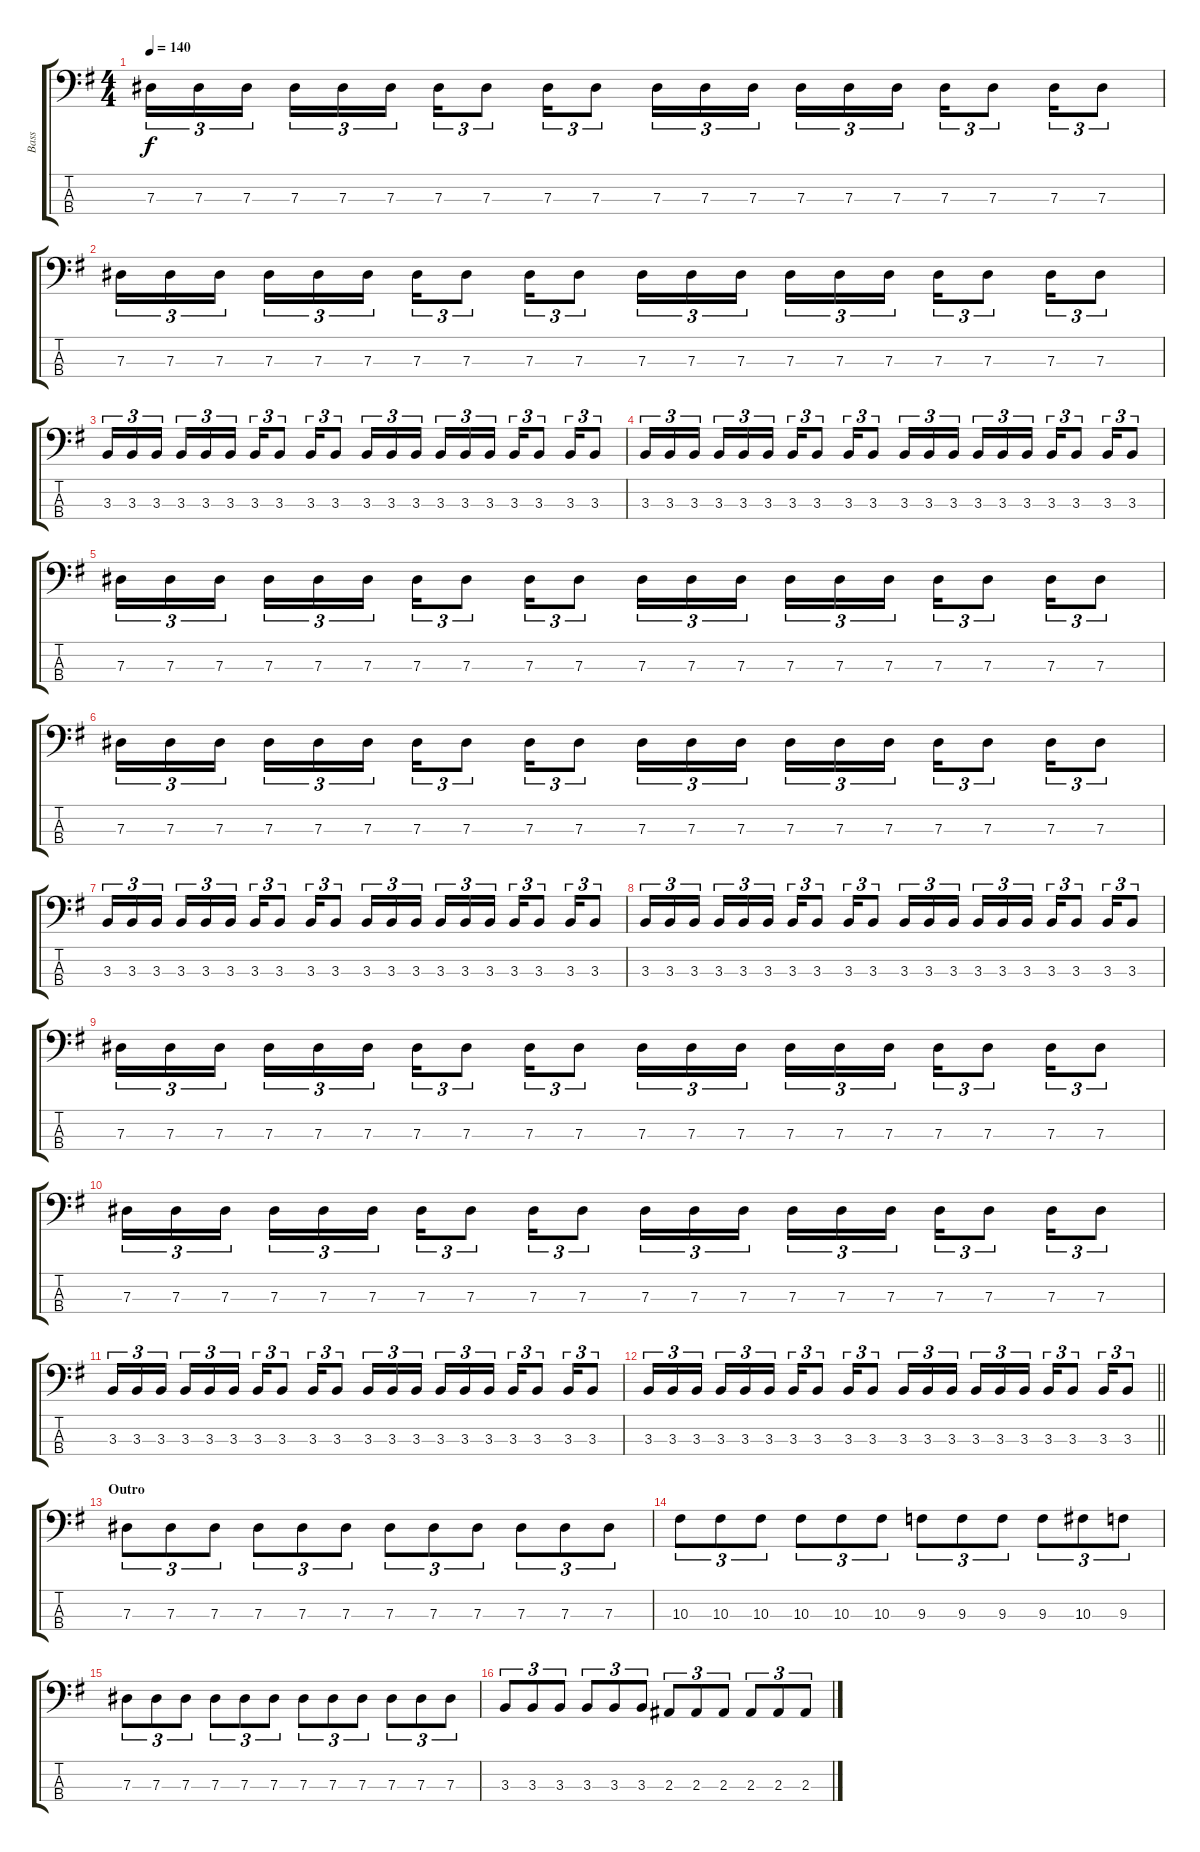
\track ("Bass" "Bass") {instrument electricbassfinger}
\staff {score tabs}
\tuning (Gb2 Db2 Ab1 Eb1) {hide}
\ts (4 4)
\tempo 140
\clef f4
\ks eminor
7.3.16{tu (3 2) dy f} 7.3.16{tu (3 2)} 7.3.16{tu (3 2) beam splitsecondary} 7.3.16{tu (3 2)} 7.3.16{tu (3 2)} 7.3.16{tu (3 2)} 7.3.16{tu (3 2)} 7.3.8{tu (3 2)} 7.3.16{tu (3 2)} 7.3.8{tu (3 2)} 7.3.16{tu (3 2)} 7.3.16{tu (3 2)} 7.3.16{tu (3 2) beam splitsecondary} 7.3.16{tu (3 2)} 7.3.16{tu (3 2)} 7.3.16{tu (3 2)} 7.3.16{tu (3 2)} 7.3.8{tu (3 2)} 7.3.16{tu (3 2)} 7.3.8{tu (3 2)} |
7.3.16{tu (3 2)} 7.3.16{tu (3 2)} 7.3.16{tu (3 2) beam splitsecondary} 7.3.16{tu (3 2)} 7.3.16{tu (3 2)} 7.3.16{tu (3 2)} 7.3.16{tu (3 2)} 7.3.8{tu (3 2)} 7.3.16{tu (3 2)} 7.3.8{tu (3 2)} 7.3.16{tu (3 2)} 7.3.16{tu (3 2)} 7.3.16{tu (3 2) beam splitsecondary} 7.3.16{tu (3 2)} 7.3.16{tu (3 2)} 7.3.16{tu (3 2)} 7.3.16{tu (3 2)} 7.3.8{tu (3 2)} 7.3.16{tu (3 2)} 7.3.8{tu (3 2)} |
3.3.16{tu (3 2)} 3.3.16{tu (3 2)} 3.3.16{tu (3 2) beam splitsecondary} 3.3.16{tu (3 2)} 3.3.16{tu (3 2)} 3.3.16{tu (3 2)} 3.3.16{tu (3 2)} 3.3.8{tu (3 2)} 3.3.16{tu (3 2)} 3.3.8{tu (3 2)} 3.3.16{tu (3 2)} 3.3.16{tu (3 2)} 3.3.16{tu (3 2) beam splitsecondary} 3.3.16{tu (3 2)} 3.3.16{tu (3 2)} 3.3.16{tu (3 2)} 3.3.16{tu (3 2)} 3.3.8{tu (3 2)} 3.3.16{tu (3 2)} 3.3.8{tu (3 2)} |
3.3.16{tu (3 2)} 3.3.16{tu (3 2)} 3.3.16{tu (3 2) beam splitsecondary} 3.3.16{tu (3 2)} 3.3.16{tu (3 2)} 3.3.16{tu (3 2)} 3.3.16{tu (3 2)} 3.3.8{tu (3 2)} 3.3.16{tu (3 2)} 3.3.8{tu (3 2)} 3.3.16{tu (3 2)} 3.3.16{tu (3 2)} 3.3.16{tu (3 2) beam splitsecondary} 3.3.16{tu (3 2)} 3.3.16{tu (3 2)} 3.3.16{tu (3 2)} 3.3.16{tu (3 2)} 3.3.8{tu (3 2)} 3.3.16{tu (3 2)} 3.3.8{tu (3 2)} |
7.3.16{tu (3 2)} 7.3.16{tu (3 2)} 7.3.16{tu (3 2) beam splitsecondary} 7.3.16{tu (3 2)} 7.3.16{tu (3 2)} 7.3.16{tu (3 2)} 7.3.16{tu (3 2)} 7.3.8{tu (3 2)} 7.3.16{tu (3 2)} 7.3.8{tu (3 2)} 7.3.16{tu (3 2)} 7.3.16{tu (3 2)} 7.3.16{tu (3 2) beam splitsecondary} 7.3.16{tu (3 2)} 7.3.16{tu (3 2)} 7.3.16{tu (3 2)} 7.3.16{tu (3 2)} 7.3.8{tu (3 2)} 7.3.16{tu (3 2)} 7.3.8{tu (3 2)} |
7.3.16{tu (3 2)} 7.3.16{tu (3 2)} 7.3.16{tu (3 2) beam splitsecondary} 7.3.16{tu (3 2)} 7.3.16{tu (3 2)} 7.3.16{tu (3 2)} 7.3.16{tu (3 2)} 7.3.8{tu (3 2)} 7.3.16{tu (3 2)} 7.3.8{tu (3 2)} 7.3.16{tu (3 2)} 7.3.16{tu (3 2)} 7.3.16{tu (3 2) beam splitsecondary} 7.3.16{tu (3 2)} 7.3.16{tu (3 2)} 7.3.16{tu (3 2)} 7.3.16{tu (3 2)} 7.3.8{tu (3 2)} 7.3.16{tu (3 2)} 7.3.8{tu (3 2)} |
3.3.16{tu (3 2)} 3.3.16{tu (3 2)} 3.3.16{tu (3 2) beam splitsecondary} 3.3.16{tu (3 2)} 3.3.16{tu (3 2)} 3.3.16{tu (3 2)} 3.3.16{tu (3 2)} 3.3.8{tu (3 2)} 3.3.16{tu (3 2)} 3.3.8{tu (3 2)} 3.3.16{tu (3 2)} 3.3.16{tu (3 2)} 3.3.16{tu (3 2) beam splitsecondary} 3.3.16{tu (3 2)} 3.3.16{tu (3 2)} 3.3.16{tu (3 2)} 3.3.16{tu (3 2)} 3.3.8{tu (3 2)} 3.3.16{tu (3 2)} 3.3.8{tu (3 2)} |
3.3.16{tu (3 2)} 3.3.16{tu (3 2)} 3.3.16{tu (3 2) beam splitsecondary} 3.3.16{tu (3 2)} 3.3.16{tu (3 2)} 3.3.16{tu (3 2)} 3.3.16{tu (3 2)} 3.3.8{tu (3 2)} 3.3.16{tu (3 2)} 3.3.8{tu (3 2)} 3.3.16{tu (3 2)} 3.3.16{tu (3 2)} 3.3.16{tu (3 2) beam splitsecondary} 3.3.16{tu (3 2)} 3.3.16{tu (3 2)} 3.3.16{tu (3 2)} 3.3.16{tu (3 2)} 3.3.8{tu (3 2)} 3.3.16{tu (3 2)} 3.3.8{tu (3 2)} |
7.3.16{tu (3 2)} 7.3.16{tu (3 2)} 7.3.16{tu (3 2) beam splitsecondary} 7.3.16{tu (3 2)} 7.3.16{tu (3 2)} 7.3.16{tu (3 2)} 7.3.16{tu (3 2)} 7.3.8{tu (3 2)} 7.3.16{tu (3 2)} 7.3.8{tu (3 2)} 7.3.16{tu (3 2)} 7.3.16{tu (3 2)} 7.3.16{tu (3 2) beam splitsecondary} 7.3.16{tu (3 2)} 7.3.16{tu (3 2)} 7.3.16{tu (3 2)} 7.3.16{tu (3 2)} 7.3.8{tu (3 2)} 7.3.16{tu (3 2)} 7.3.8{tu (3 2)} |
7.3.16{tu (3 2)} 7.3.16{tu (3 2)} 7.3.16{tu (3 2) beam splitsecondary} 7.3.16{tu (3 2)} 7.3.16{tu (3 2)} 7.3.16{tu (3 2)} 7.3.16{tu (3 2)} 7.3.8{tu (3 2)} 7.3.16{tu (3 2)} 7.3.8{tu (3 2)} 7.3.16{tu (3 2)} 7.3.16{tu (3 2)} 7.3.16{tu (3 2) beam splitsecondary} 7.3.16{tu (3 2)} 7.3.16{tu (3 2)} 7.3.16{tu (3 2)} 7.3.16{tu (3 2)} 7.3.8{tu (3 2)} 7.3.16{tu (3 2)} 7.3.8{tu (3 2)} |
3.3.16{tu (3 2)} 3.3.16{tu (3 2)} 3.3.16{tu (3 2) beam splitsecondary} 3.3.16{tu (3 2)} 3.3.16{tu (3 2)} 3.3.16{tu (3 2)} 3.3.16{tu (3 2)} 3.3.8{tu (3 2)} 3.3.16{tu (3 2)} 3.3.8{tu (3 2)} 3.3.16{tu (3 2)} 3.3.16{tu (3 2)} 3.3.16{tu (3 2) beam splitsecondary} 3.3.16{tu (3 2)} 3.3.16{tu (3 2)} 3.3.16{tu (3 2)} 3.3.16{tu (3 2)} 3.3.8{tu (3 2)} 3.3.16{tu (3 2)} 3.3.8{tu (3 2)} |
\barLineRight lightlight
3.3.16{tu (3 2)} 3.3.16{tu (3 2)} 3.3.16{tu (3 2) beam splitsecondary} 3.3.16{tu (3 2)} 3.3.16{tu (3 2)} 3.3.16{tu (3 2)} 3.3.16{tu (3 2)} 3.3.8{tu (3 2)} 3.3.16{tu (3 2)} 3.3.8{tu (3 2)} 3.3.16{tu (3 2)} 3.3.16{tu (3 2)} 3.3.16{tu (3 2) beam splitsecondary} 3.3.16{tu (3 2)} 3.3.16{tu (3 2)} 3.3.16{tu (3 2)} 3.3.16{tu (3 2)} 3.3.8{tu (3 2)} 3.3.16{tu (3 2)} 3.3.8{tu (3 2)} |
\section ("" "Outro")
7.3.8{tu (3 2)} 7.3.8{tu (3 2)} 7.3.8{tu (3 2)} 7.3.8{tu (3 2)} 7.3.8{tu (3 2)} 7.3.8{tu (3 2)} 7.3.8{tu (3 2)} 7.3.8{tu (3 2)} 7.3.8{tu (3 2)} 7.3.8{tu (3 2)} 7.3.8{tu (3 2)} 7.3.8{tu (3 2)} |
10.3.8{tu (3 2)} 10.3.8{tu (3 2)} 10.3.8{tu (3 2)} 10.3.8{tu (3 2)} 10.3.8{tu (3 2)} 10.3.8{tu (3 2)} 9.3.8{tu (3 2)} 9.3.8{tu (3 2)} 9.3.8{tu (3 2)} 9.3.8{tu (3 2)} 10.3.8{tu (3 2)} 9.3.8{tu (3 2)} |
7.3.8{tu (3 2)} 7.3.8{tu (3 2)} 7.3.8{tu (3 2)} 7.3.8{tu (3 2)} 7.3.8{tu (3 2)} 7.3.8{tu (3 2)} 7.3.8{tu (3 2)} 7.3.8{tu (3 2)} 7.3.8{tu (3 2)} 7.3.8{tu (3 2)} 7.3.8{tu (3 2)} 7.3.8{tu (3 2)} |
3.3.8{tu (3 2)} 3.3.8{tu (3 2)} 3.3.8{tu (3 2)} 3.3.8{tu (3 2)} 3.3.8{tu (3 2)} 3.3.8{tu (3 2)} 2.3.8{tu (3 2)} 2.3.8{tu (3 2)} 2.3.8{tu (3 2)} 2.3.8{tu (3 2)} 2.3.8{tu (3 2)} 2.3.8{tu (3 2)}
